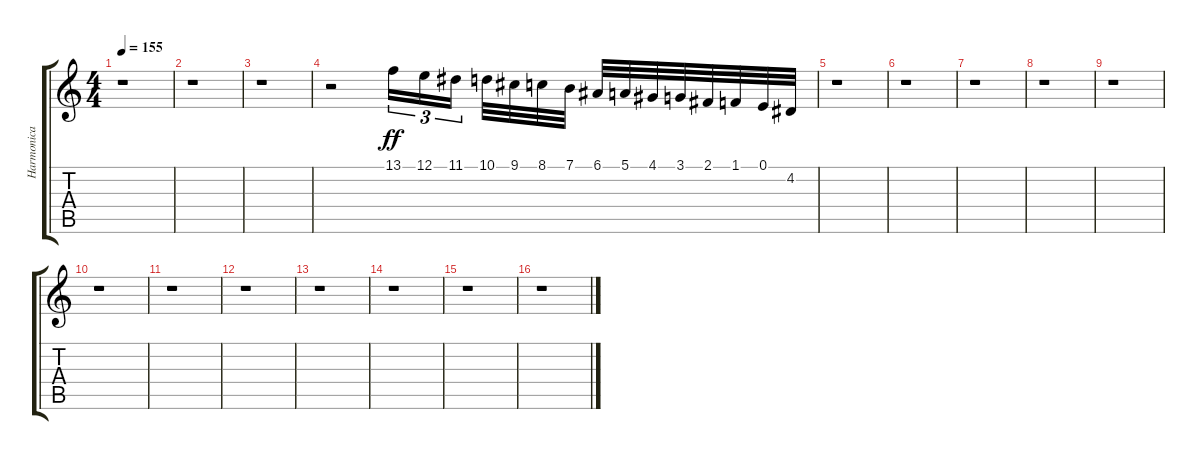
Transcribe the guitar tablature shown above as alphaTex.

\track ("Harmonica" "Harmonica") {instrument harmonica}
\staff {score tabs}
\tuning (E4 B3 G3 D3 A2 E2) {hide}
\ts (4 4)
\tempo 155
\clef g2
\ks c
r.1{dy ff} |
r.1 |
r.1 |
r.2 13.1.16{tu (3 2)} 12.1.16{tu (3 2)} 11.1.16{tu (3 2) beam splitsecondary} 10.1.32 9.1.32 8.1.32 7.1.32 6.1.32 5.1.32 4.1.32 3.1.32 2.1.32 1.1.32 0.1.32 4.2.32 |
r.1 |
r.1 |
r.1 |
r.1 |
r.1 |
r.1 |
r.1 |
r.1 |
r.1 |
r.1 |
r.1 |
r.1
